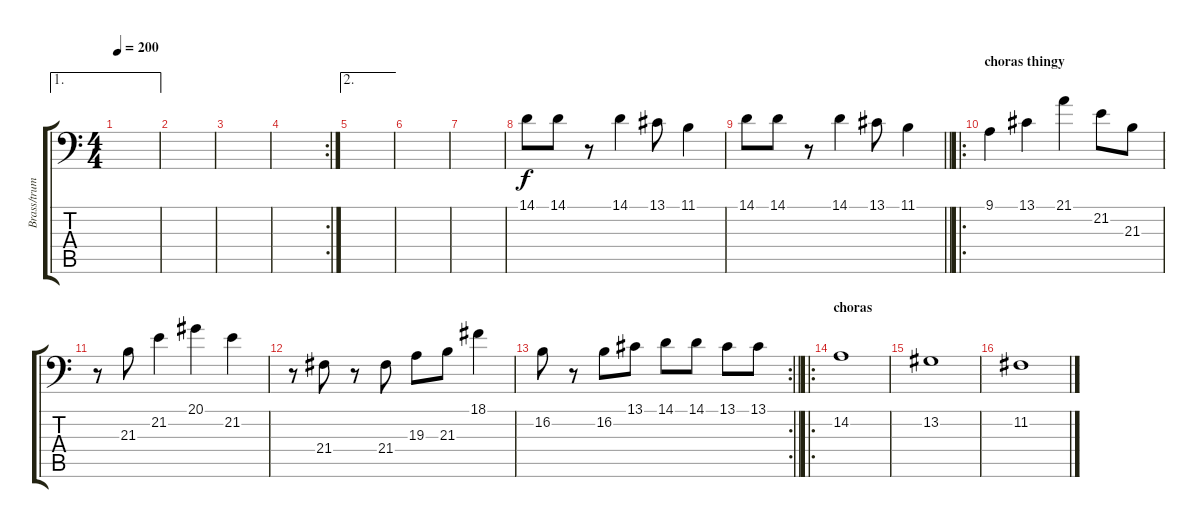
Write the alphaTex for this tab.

\track ("Brass/trumpet" "Brass/trum") {instrument brasssection}
\staff {score tabs}
\tuning (C3 G2 D2 A1 E1 B0) {hide}
\ae 1
\ts (4 4)
\tempo 200
\clef f4
\ks c
|
|
|
\rc 2
|
\ae 2
|
|
|
14.1.8 14.1.8 r.8 14.1.4 13.1.8 11.1.4 |
\barLineRight lightlight
14.1.8 14.1.8 r.8 14.1.4 13.1.8 11.1.4 |
\ro
\section ("" "choras thingy")
9.1.4 13.1.4 21.1.4 21.2.8 21.3.8 |
r.8 21.3.8 21.2.4 20.1.4 21.2.4 |
r.8 21.4.8 r.8 21.4.8 19.3.8 21.3.8 18.1.4 |
\rc 2
\barLineRight lightlight
16.2.8 r.8 16.2.8 13.1.8 14.1.8 14.1.8 13.1.8 13.1.8 |
\ro
\section ("" "choras")
14.2.1 |
13.2.1 |
11.2.1
